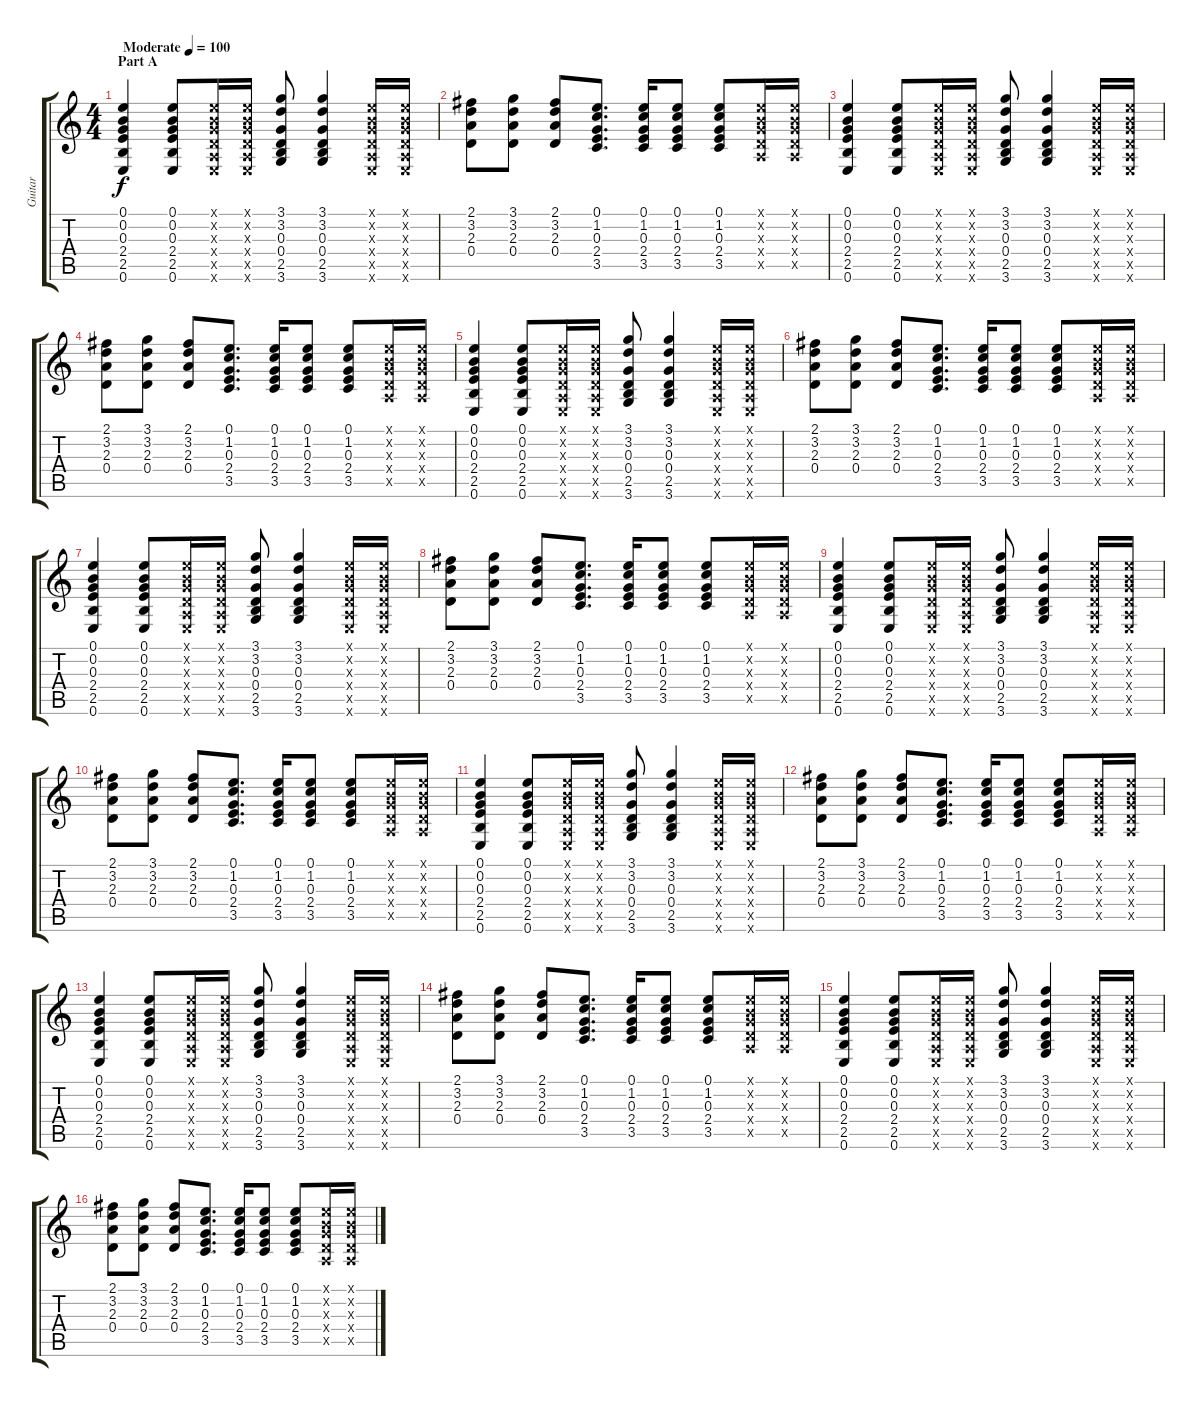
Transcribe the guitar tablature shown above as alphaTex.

\track ("Guitar" "Guitar") {instrument acousticguitarsteel}
\staff {score tabs}
\tuning (E4 B3 G3 D3 A2 E2) {hide}
\ts (4 4)
\section ("" "Part A")
\tempo (100 "Moderate")
\clef g2
\ks c
(0.1 0.2 0.3 2.4 2.5 0.6).4{dy f instrument acousticguitarsteel} (0.1 0.2 0.3 2.4 2.5 0.6).8 (0.1{x} 0.2{x} 0.3{x} 0.4{x} 0.5{x} 0.6{x}).16 (0.1{x} 0.2{x} 0.3{x} 0.4{x} 0.5{x} 0.6{x}).16 (3.1 3.2 0.3 0.4 2.5 3.6).8 (3.1 3.2 0.3 0.4 2.5 3.6).4 (0.1{x} 0.2{x} 0.3{x} 0.4{x} 0.5{x} 0.6{x}).16 (0.1{x} 0.2{x} 0.3{x} 0.4{x} 0.5{x} 0.6{x}).16 |
(2.1 3.2 2.3 0.4).8 (3.1 3.2 2.3 0.4).8 (2.1 3.2 2.3 0.4).8 (0.1 1.2 0.3 2.4 3.5).8{d} (0.1 1.2 0.3 2.4 3.5).16 (0.1 1.2 0.3 2.4 3.5).8 (0.1 1.2 0.3 2.4 3.5).8 (0.1{x} 0.2{x} 0.3{x} 0.4{x} 0.5{x}).16 (0.1{x} 0.2{x} 0.3{x} 0.4{x} 0.5{x}).16 |
(0.1 0.2 0.3 2.4 2.5 0.6).4 (0.1 0.2 0.3 2.4 2.5 0.6).8 (0.1{x} 0.2{x} 0.3{x} 0.4{x} 0.5{x} 0.6{x}).16 (0.1{x} 0.2{x} 0.3{x} 0.4{x} 0.5{x} 0.6{x}).16 (3.1 3.2 0.3 0.4 2.5 3.6).8 (3.1 3.2 0.3 0.4 2.5 3.6).4 (0.1{x} 0.2{x} 0.3{x} 0.4{x} 0.5{x} 0.6{x}).16 (0.1{x} 0.2{x} 0.3{x} 0.4{x} 0.5{x} 0.6{x}).16 |
(2.1 3.2 2.3 0.4).8 (3.1 3.2 2.3 0.4).8 (2.1 3.2 2.3 0.4).8 (0.1 1.2 0.3 2.4 3.5).8{d} (0.1 1.2 0.3 2.4 3.5).16 (0.1 1.2 0.3 2.4 3.5).8 (0.1 1.2 0.3 2.4 3.5).8 (0.1{x} 0.2{x} 0.3{x} 0.4{x} 0.5{x}).16 (0.1{x} 0.2{x} 0.3{x} 0.4{x} 0.5{x}).16 |
(0.1 0.2 0.3 2.4 2.5 0.6).4 (0.1 0.2 0.3 2.4 2.5 0.6).8 (0.1{x} 0.2{x} 0.3{x} 0.4{x} 0.5{x} 0.6{x}).16 (0.1{x} 0.2{x} 0.3{x} 0.4{x} 0.5{x} 0.6{x}).16 (3.1 3.2 0.3 0.4 2.5 3.6).8 (3.1 3.2 0.3 0.4 2.5 3.6).4 (0.1{x} 0.2{x} 0.3{x} 0.4{x} 0.5{x} 0.6{x}).16 (0.1{x} 0.2{x} 0.3{x} 0.4{x} 0.5{x} 0.6{x}).16 |
(2.1 3.2 2.3 0.4).8 (3.1 3.2 2.3 0.4).8 (2.1 3.2 2.3 0.4).8 (0.1 1.2 0.3 2.4 3.5).8{d} (0.1 1.2 0.3 2.4 3.5).16 (0.1 1.2 0.3 2.4 3.5).8 (0.1 1.2 0.3 2.4 3.5).8 (0.1{x} 0.2{x} 0.3{x} 0.4{x} 0.5{x}).16 (0.1{x} 0.2{x} 0.3{x} 0.4{x} 0.5{x}).16 |
(0.1 0.2 0.3 2.4 2.5 0.6).4 (0.1 0.2 0.3 2.4 2.5 0.6).8 (0.1{x} 0.2{x} 0.3{x} 0.4{x} 0.5{x} 0.6{x}).16 (0.1{x} 0.2{x} 0.3{x} 0.4{x} 0.5{x} 0.6{x}).16 (3.1 3.2 0.3 0.4 2.5 3.6).8 (3.1 3.2 0.3 0.4 2.5 3.6).4 (0.1{x} 0.2{x} 0.3{x} 0.4{x} 0.5{x} 0.6{x}).16 (0.1{x} 0.2{x} 0.3{x} 0.4{x} 0.5{x} 0.6{x}).16 |
(2.1 3.2 2.3 0.4).8 (3.1 3.2 2.3 0.4).8 (2.1 3.2 2.3 0.4).8 (0.1 1.2 0.3 2.4 3.5).8{d} (0.1 1.2 0.3 2.4 3.5).16 (0.1 1.2 0.3 2.4 3.5).8 (0.1 1.2 0.3 2.4 3.5).8 (0.1{x} 0.2{x} 0.3{x} 0.4{x} 0.5{x}).16 (0.1{x} 0.2{x} 0.3{x} 0.4{x} 0.5{x}).16 |
(0.1 0.2 0.3 2.4 2.5 0.6).4 (0.1 0.2 0.3 2.4 2.5 0.6).8 (0.1{x} 0.2{x} 0.3{x} 0.4{x} 0.5{x} 0.6{x}).16 (0.1{x} 0.2{x} 0.3{x} 0.4{x} 0.5{x} 0.6{x}).16 (3.1 3.2 0.3 0.4 2.5 3.6).8 (3.1 3.2 0.3 0.4 2.5 3.6).4 (0.1{x} 0.2{x} 0.3{x} 0.4{x} 0.5{x} 0.6{x}).16 (0.1{x} 0.2{x} 0.3{x} 0.4{x} 0.5{x} 0.6{x}).16 |
(2.1 3.2 2.3 0.4).8 (3.1 3.2 2.3 0.4).8 (2.1 3.2 2.3 0.4).8 (0.1 1.2 0.3 2.4 3.5).8{d} (0.1 1.2 0.3 2.4 3.5).16 (0.1 1.2 0.3 2.4 3.5).8 (0.1 1.2 0.3 2.4 3.5).8 (0.1{x} 0.2{x} 0.3{x} 0.4{x} 0.5{x}).16 (0.1{x} 0.2{x} 0.3{x} 0.4{x} 0.5{x}).16 |
(0.1 0.2 0.3 2.4 2.5 0.6).4 (0.1 0.2 0.3 2.4 2.5 0.6).8 (0.1{x} 0.2{x} 0.3{x} 0.4{x} 0.5{x} 0.6{x}).16 (0.1{x} 0.2{x} 0.3{x} 0.4{x} 0.5{x} 0.6{x}).16 (3.1 3.2 0.3 0.4 2.5 3.6).8 (3.1 3.2 0.3 0.4 2.5 3.6).4 (0.1{x} 0.2{x} 0.3{x} 0.4{x} 0.5{x} 0.6{x}).16 (0.1{x} 0.2{x} 0.3{x} 0.4{x} 0.5{x} 0.6{x}).16 |
(2.1 3.2 2.3 0.4).8 (3.1 3.2 2.3 0.4).8 (2.1 3.2 2.3 0.4).8 (0.1 1.2 0.3 2.4 3.5).8{d} (0.1 1.2 0.3 2.4 3.5).16 (0.1 1.2 0.3 2.4 3.5).8 (0.1 1.2 0.3 2.4 3.5).8 (0.1{x} 0.2{x} 0.3{x} 0.4{x} 0.5{x}).16 (0.1{x} 0.2{x} 0.3{x} 0.4{x} 0.5{x}).16 |
(0.1 0.2 0.3 2.4 2.5 0.6).4 (0.1 0.2 0.3 2.4 2.5 0.6).8 (0.1{x} 0.2{x} 0.3{x} 0.4{x} 0.5{x} 0.6{x}).16 (0.1{x} 0.2{x} 0.3{x} 0.4{x} 0.5{x} 0.6{x}).16 (3.1 3.2 0.3 0.4 2.5 3.6).8 (3.1 3.2 0.3 0.4 2.5 3.6).4 (0.1{x} 0.2{x} 0.3{x} 0.4{x} 0.5{x} 0.6{x}).16 (0.1{x} 0.2{x} 0.3{x} 0.4{x} 0.5{x} 0.6{x}).16 |
(2.1 3.2 2.3 0.4).8 (3.1 3.2 2.3 0.4).8 (2.1 3.2 2.3 0.4).8 (0.1 1.2 0.3 2.4 3.5).8{d} (0.1 1.2 0.3 2.4 3.5).16 (0.1 1.2 0.3 2.4 3.5).8 (0.1 1.2 0.3 2.4 3.5).8 (0.1{x} 0.2{x} 0.3{x} 0.4{x} 0.5{x}).16 (0.1{x} 0.2{x} 0.3{x} 0.4{x} 0.5{x}).16 |
(0.1 0.2 0.3 2.4 2.5 0.6).4 (0.1 0.2 0.3 2.4 2.5 0.6).8 (0.1{x} 0.2{x} 0.3{x} 0.4{x} 0.5{x} 0.6{x}).16 (0.1{x} 0.2{x} 0.3{x} 0.4{x} 0.5{x} 0.6{x}).16 (3.1 3.2 0.3 0.4 2.5 3.6).8 (3.1 3.2 0.3 0.4 2.5 3.6).4 (0.1{x} 0.2{x} 0.3{x} 0.4{x} 0.5{x} 0.6{x}).16 (0.1{x} 0.2{x} 0.3{x} 0.4{x} 0.5{x} 0.6{x}).16 |
(2.1 3.2 2.3 0.4).8 (3.1 3.2 2.3 0.4).8 (2.1 3.2 2.3 0.4).8 (0.1 1.2 0.3 2.4 3.5).8{d} (0.1 1.2 0.3 2.4 3.5).16 (0.1 1.2 0.3 2.4 3.5).8 (0.1 1.2 0.3 2.4 3.5).8 (0.1{x} 0.2{x} 0.3{x} 0.4{x} 0.5{x}).16 (0.1{x} 0.2{x} 0.3{x} 0.4{x} 0.5{x}).16
